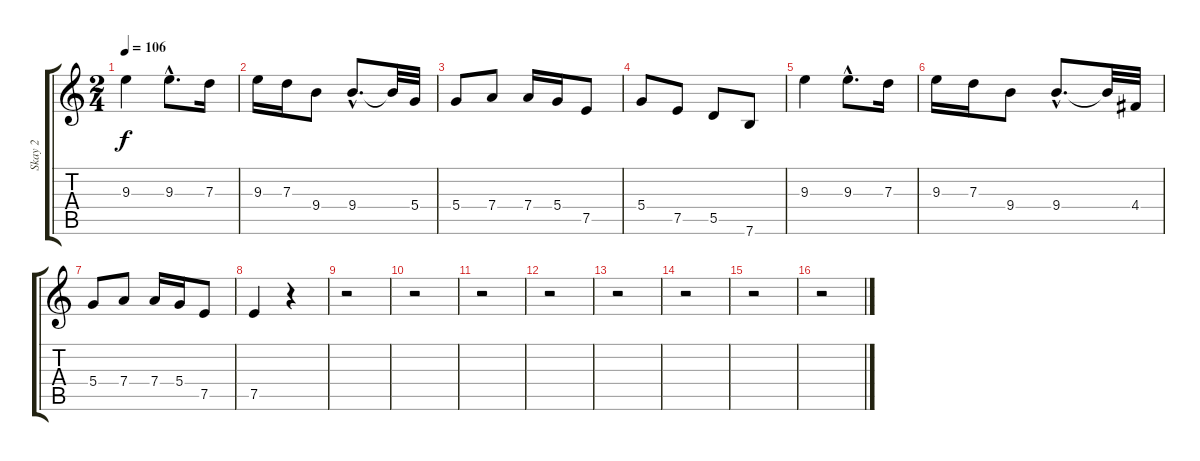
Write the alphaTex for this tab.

\track ("Skay 2" "Skay 2") {instrument distortionguitar}
\staff {score tabs}
\tuning (E4 B3 G3 D3 A2 E2) {hide}
\ts (2 4)
\tempo 106
\clef g2
\ks c
9.3.4{dy f} 9.3{hac}.8{d} 7.3.16 |
9.3.16 7.3.16 9.4.8 9.4{hac}.8{d} 9.4{t}.32 5.4.32 |
5.4.8 7.4.8 7.4.16 5.4.16 7.5.8 |
5.4.8 7.5.8 5.5.8 7.6.8 |
9.3.4 9.3{hac}.8{d} 7.3.16 |
9.3.16 7.3.16 9.4.8 9.4{hac}.8{d} 9.4{t}.32 4.4.32 |
5.4.8 7.4.8 7.4.16 5.4.16 7.5.8 |
7.5.4 r.4 |
r.2 |
r.2 |
r.2 |
r.2 |
r.2 |
r.2 |
r.2 |
r.2
